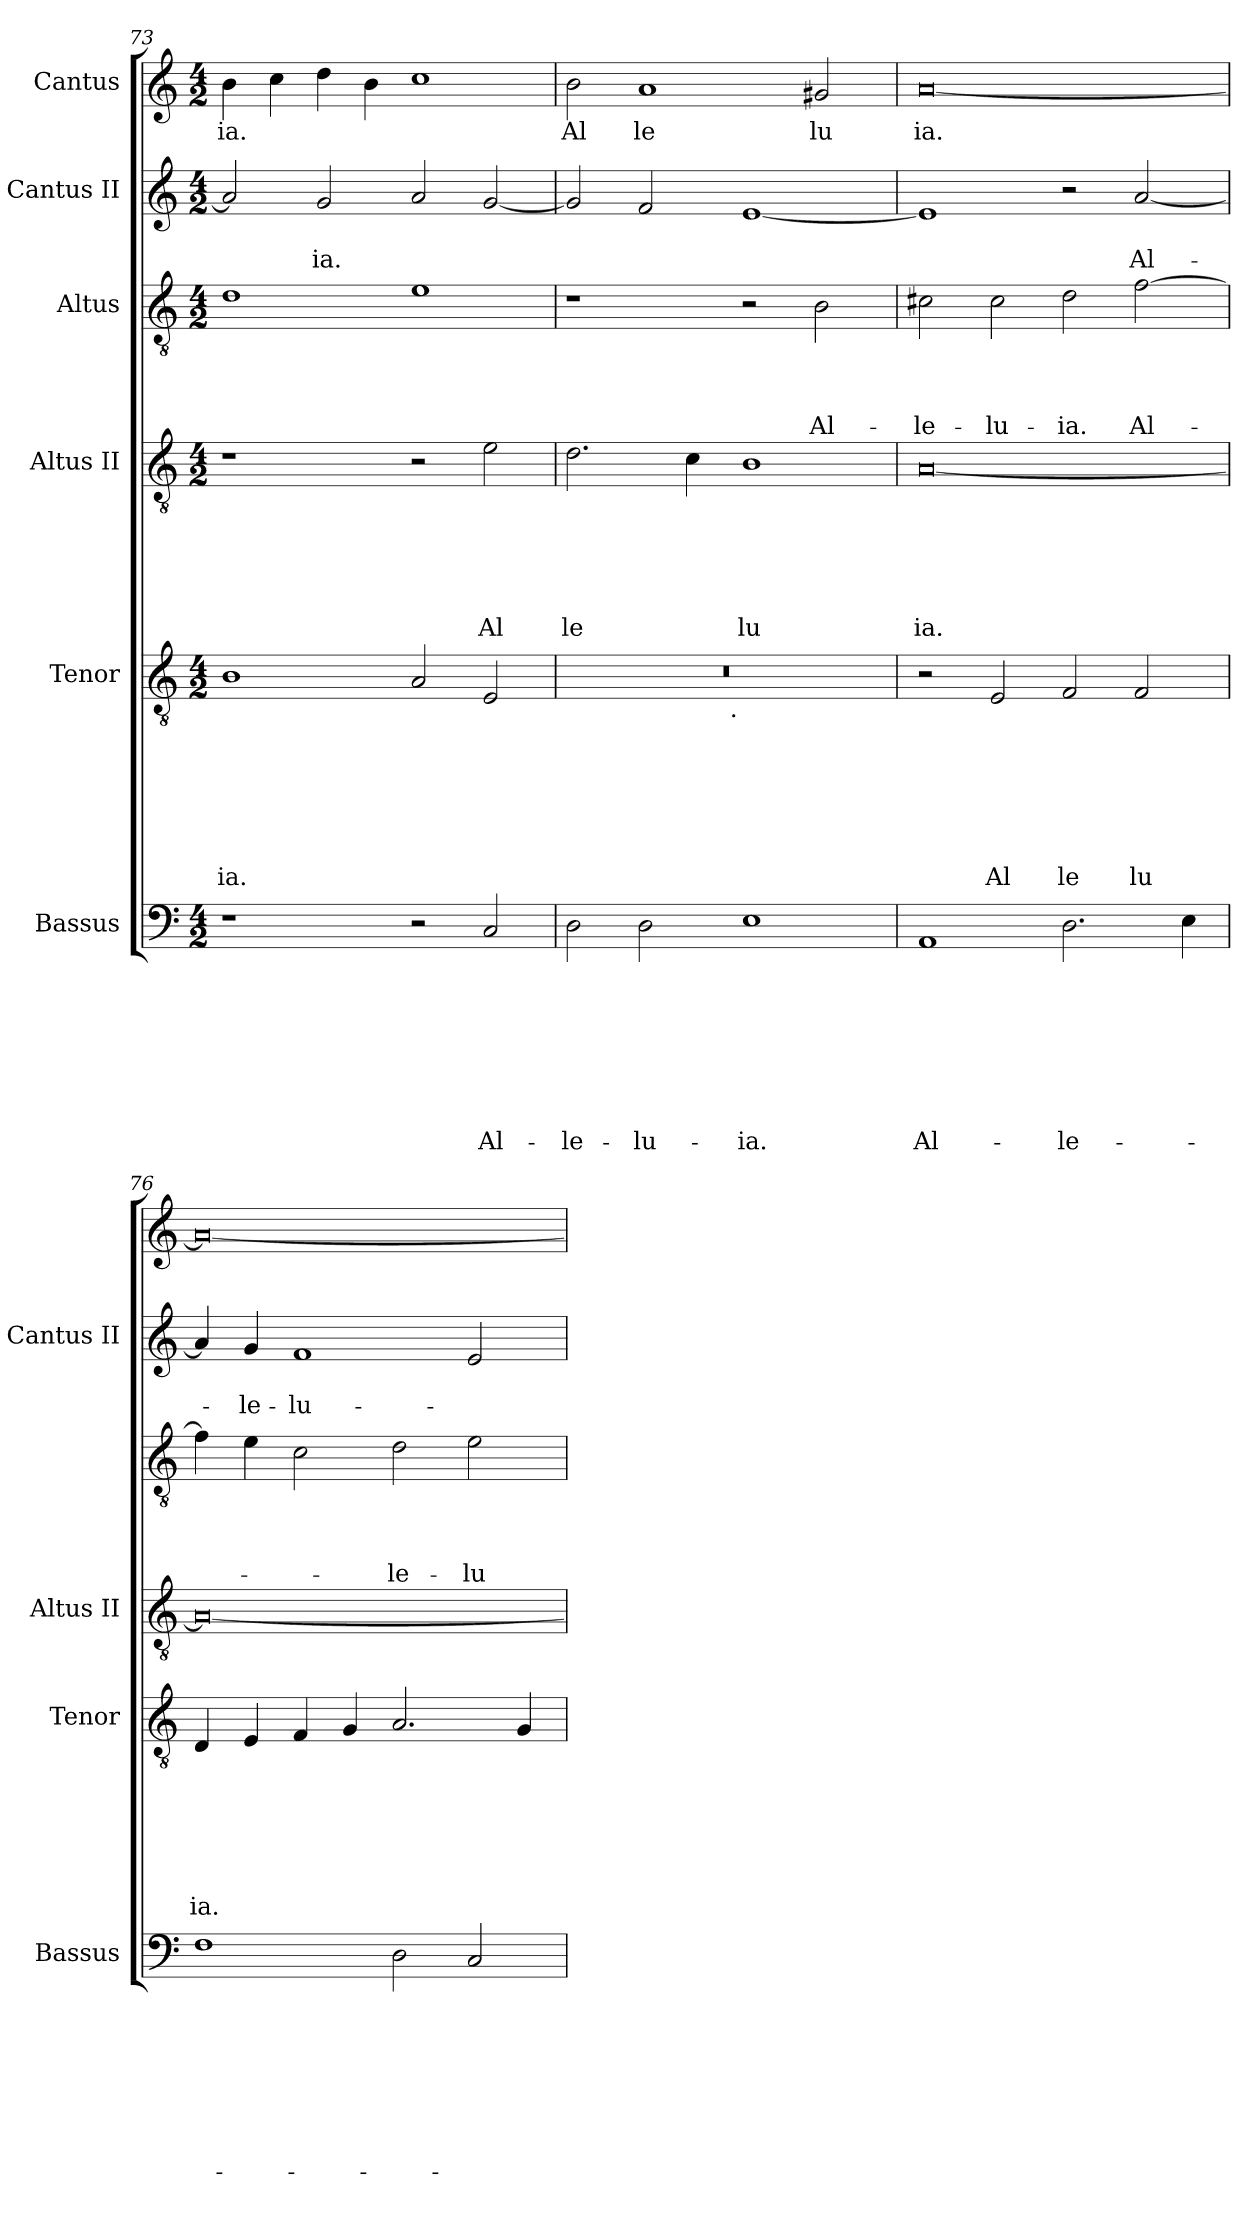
**kern	**text	**text	**text	**text	**text	**text	**text	**text	**kern	**text	**text	**text	**text	**text	**text	**text	**kern	**text	**text	**text	**text	**text	**text	**kern	**text	**text	**text	**text	**kern	**text	**text	**kern	**text
*part6	*part6	*part6	*part6	*part6	*part6	*part6	*part6	*part6	*part5	*part5	*part5	*part5	*part5	*part5	*part5	*part5	*part4	*part4	*part4	*part4	*part4	*part4	*part4	*part3	*part3	*part3	*part3	*part3	*part2	*part2	*part2	*part1	*part1
*staff6	*staff6	*staff6	*staff6	*staff6	*staff6	*staff6	*staff6	*staff6	*staff5	*staff5	*staff5	*staff5	*staff5	*staff5	*staff5	*staff5	*staff4	*staff4	*staff4	*staff4	*staff4	*staff4	*staff4	*staff3	*staff3	*staff3	*staff3	*staff3	*staff2	*staff2	*staff2	*staff1	*staff1
*I"Bassus	*	*	*	*	*	*	*	*	*I"Tenor	*	*	*	*	*	*	*	*I"Altus II	*	*	*	*	*	*	*I"Altus	*	*	*	*	*I"Cantus II	*	*	*I"Cantus	*
*I'Bassus	*	*	*	*	*	*	*	*	*I'Tenor	*	*	*	*	*	*	*	*I'Altus II	*	*	*	*	*	*	*	*	*	*	*	*I'Cantus II	*	*	*	*
*clefF4	*	*	*	*	*	*	*	*	*clefGv2	*	*	*	*	*	*	*	*clefGv2	*	*	*	*	*	*	*clefGv2	*	*	*	*	*clefG2	*	*	*clefG2	*
*k[]	*	*	*	*	*	*	*	*	*k[]	*	*	*	*	*	*	*	*k[]	*	*	*	*	*	*	*k[]	*	*	*	*	*k[]	*	*	*k[]	*
*C:	*	*	*	*	*	*	*	*	*C:	*	*	*	*	*	*	*	*C:	*	*	*	*	*	*	*C:	*	*	*	*	*C:	*	*	*C:	*
*M4/2	*	*	*	*	*	*	*	*	*M4/2	*	*	*	*	*	*	*	*M4/2	*	*	*	*	*	*	*M4/2	*	*	*	*	*M4/2	*	*	*M4/2	*
=73	=73	=73	=73	=73	=73	=73	=73	=73	=73	=73	=73	=73	=73	=73	=73	=73	=73	=73	=73	=73	=73	=73	=73	=73	=73	=73	=73	=73	=73	=73	=73	=73	=73
!	!	!	!	!	!	!	!	!	!	!	!	!	!	!	!	!LO:LY:b	!	!	!	!	!	!	!	!	!	!	!	!	!	!	!	!	!LO:LY:b
1r	.	.	.	.	.	.	.	.	1B	.	.	.	.	.	.	ia.	1r	.	.	.	.	.	.	1d	.	.	.	.	2a/]	.	.	4b\	ia.
.	.	.	.	.	.	.	.	.	.	.	.	.	.	.	.	.	.	.	.	.	.	.	.	.	.	.	.	.	.	.	.	4cc\	.
!	!	!	!	!	!	!	!	!	!	!	!	!	!	!	!	!	!	!	!	!	!	!	!	!	!	!	!	!	!	!	!LO:LY:b	!	!
.	.	.	.	.	.	.	.	.	.	.	.	.	.	.	.	.	.	.	.	.	.	.	.	.	.	.	.	.	2g/	.	-ia.	4dd\	.
.	.	.	.	.	.	.	.	.	.	.	.	.	.	.	.	.	.	.	.	.	.	.	.	.	.	.	.	.	.	.	.	4b\	.
2r	.	.	.	.	.	.	.	.	2A/	.	.	.	.	.	.	.	2r	.	.	.	.	.	.	1e	.	.	.	.	2a/	.	.	1cc	.
!	!	!	!	!	!	!	!	!LO:LY:b	!	!	!	!	!	!	!	!	!	!	!	!	!	!	!LO:LY:b	!	!	!	!	!	!	!	!	!	!
2C/	.	.	.	.	.	.	.	Al-	2E/	.	.	.	.	.	.	.	2e\	.	.	.	.	.	Al	.	.	.	.	.	[<2g/	.	.	.	.
=74	=74	=74	=74	=74	=74	=74	=74	=74	=74	=74	=74	=74	=74	=74	=74	=74	=74	=74	=74	=74	=74	=74	=74	=74	=74	=74	=74	=74	=74	=74	=74	=74	=74
!	!	!	!	!	!	!	!	!LO:LY:b	!	!	!	!	!	!	!	!	!	!	!	!	!	!	!LO:LY:b	!	!	!	!	!	!	!	!	!	!LO:LY:b
*	*	*	*	*	*	*	*	*	*^	*	*	*	*	*	*	*	*	*	*	*	*	*	*	*	*	*	*	*	*	*	*	*	*
2D\	.	.	.	.	.	.	.	-le-	0r	2ryy	.	.	.	.	.	.	.	2.d\	.	.	.	.	.	le	1r	.	.	.	.	2g/]	.	.	2b\	Al
!	!	!	!	!	!	!	!	!LO:LY:b	!	!	!	!	!	!	!	!	!	!	!	!	!	!	!	!	!	!	!	!	!	!	!	!	!	!LO:LY:b
2D\	.	.	.	.	.	.	.	-lu-	.	4...ryy	.	.	.	.	.	.	.	.	.	.	.	.	.	.	.	.	.	.	.	2f/	.	.	1a	le
.	.	.	.	.	.	.	.	.	.	.	.	.	.	.	.	.	.	4c\	.	.	.	.	.	.	.	.	.	.	.	.	.	.	.	.
!	!	!	!	!	!	!	!	!	!	!LO:TX:b:t=.	!	!	!	!	!	!	!	!	!	!	!	!	!	!	!	!	!	!	!	!	!	!	!	!
.	.	.	.	.	.	.	.	.	.	1ryy	.	.	.	.	.	.	.	.	.	.	.	.	.	.	.	.	.	.	.	.	.	.	.	.
!	!	!	!	!	!	!	!	!LO:LY:b	!	!	!	!	!	!	!	!	!	!	!	!	!	!	!	!LO:LY:b	!	!	!	!	!	!	!	!	!	!
1E	.	.	.	.	.	.	.	-ia.	.	.	.	.	.	.	.	.	.	1B	.	.	.	.	.	lu	2r	.	.	.	.	[<1e	.	.	.	.
!	!	!	!	!	!	!	!	!	!	!	!	!	!	!	!	!	!	!	!	!	!	!	!	!	!	!	!	!	!LO:LY:b	!	!	!	!	!LO:LY:b
.	.	.	.	.	.	.	.	.	.	.	.	.	.	.	.	.	.	.	.	.	.	.	.	.	2B\	.	.	.	Al-	.	.	.	2g#/	lu
.	.	.	.	.	.	.	.	.	.	32ryy	.	.	.	.	.	.	.	.	.	.	.	.	.	.	.	.	.	.	.	.	.	.	.	.
=75	=75	=75	=75	=75	=75	=75	=75	=75	=75	=75	=75	=75	=75	=75	=75	=75	=75	=75	=75	=75	=75	=75	=75	=75	=75	=75	=75	=75	=75	=75	=75	=75	=75	=75
!	!	!	!	!	!	!	!	!LO:LY:b	!	!	!	!	!	!	!	!	!	!	!	!	!	!	!	!LO:LY:b	!	!	!	!	!LO:LY:b	!	!	!	!	!LO:LY:b
*	*	*	*	*	*	*	*	*	*v	*v	*	*	*	*	*	*	*	*	*	*	*	*	*	*	*	*	*	*	*	*	*	*	*	*
1AA	.	.	.	.	.	.	.	Al-	2r	.	.	.	.	.	.	.	[<0A	.	.	.	.	.	ia.	2c#X\	.	.	.	-le-	1e]	.	.	[<0a	ia.
!	!	!	!	!	!	!	!	!	!	!	!	!	!	!	!	!LO:LY:b	!	!	!	!	!	!	!	!	!	!	!	!LO:LY:b	!	!	!	!	!
.	.	.	.	.	.	.	.	.	2E/	.	.	.	.	.	.	Al	.	.	.	.	.	.	.	2c#\	.	.	.	-lu-	.	.	.	.	.
!	!	!	!	!	!	!	!	!LO:LY:b	!	!	!	!	!	!	!	!LO:LY:b	!	!	!	!	!	!	!	!	!	!	!	!LO:LY:b	!	!	!	!	!
2.D\	.	.	.	.	.	.	.	-le-	2F/	.	.	.	.	.	.	le	.	.	.	.	.	.	.	2d\	.	.	.	-ia.	2r	.	.	.	.
!	!	!	!	!	!	!	!	!	!	!	!	!	!	!	!	!LO:LY:b	!	!	!	!	!	!	!	!	!	!	!	!LO:LY:b	!	!	!LO:LY:b	!	!
.	.	.	.	.	.	.	.	.	2F/	.	.	.	.	.	.	lu	.	.	.	.	.	.	.	[>2f\	.	.	.	Al-	[<2a/	.	Al-	.	.
4E\	.	.	.	.	.	.	.	.	.	.	.	.	.	.	.	.	.	.	.	.	.	.	.	.	.	.	.	.	.	.	.	.	.
=76	=76	=76	=76	=76	=76	=76	=76	=76	=76	=76	=76	=76	=76	=76	=76	=76	=76	=76	=76	=76	=76	=76	=76	=76	=76	=76	=76	=76	=76	=76	=76	=76	=76
!	!	!	!	!	!	!	!	!	!	!	!	!	!	!	!	!LO:LY:b	!	!	!	!	!	!	!	!	!	!	!	!	!	!	!	!	!
1F	.	.	.	.	.	.	.	.	4D/	.	.	.	.	.	.	ia.	0A_	.	.	.	.	.	.	4f\]	.	.	.	.	4a/]	.	.	0a_	.
!	!	!	!	!	!	!	!	!	!	!	!	!	!	!	!	!	!	!	!	!	!	!	!	!	!	!	!	!	!	!	!LO:LY:b	!	!
.	.	.	.	.	.	.	.	.	4E/	.	.	.	.	.	.	.	.	.	.	.	.	.	.	4e\	.	.	.	.	4g/	.	-le-	.	.
!	!	!	!	!	!	!	!	!	!	!	!	!	!	!	!	!	!	!	!	!	!	!	!	!	!	!	!	!	!	!	!LO:LY:b	!	!
.	.	.	.	.	.	.	.	.	4F/	.	.	.	.	.	.	.	.	.	.	.	.	.	.	2c\	.	.	.	.	1f	.	-lu-	.	.
.	.	.	.	.	.	.	.	.	4G/	.	.	.	.	.	.	.	.	.	.	.	.	.	.	.	.	.	.	.	.	.	.	.	.
!	!	!	!	!	!	!	!	!	!	!	!	!	!	!	!	!	!	!	!	!	!	!	!	!	!	!	!	!LO:LY:b	!	!	!	!	!
2D\	.	.	.	.	.	.	.	.	2.A/	.	.	.	.	.	.	.	.	.	.	.	.	.	.	2d\	.	.	.	-le-	.	.	.	.	.
!	!	!	!	!	!	!	!	!	!	!	!	!	!	!	!	!	!	!	!	!	!	!	!	!	!	!	!	!LO:LY:b	!	!	!	!	!
2C/	.	.	.	.	.	.	.	.	.	.	.	.	.	.	.	.	.	.	.	.	.	.	.	2e\	.	.	.	-lu-	2e/	.	.	.	.
.	.	.	.	.	.	.	.	.	4G/	.	.	.	.	.	.	.	.	.	.	.	.	.	.	.	.	.	.	.	.	.	.	.	.
=	=	=	=	=	=	=	=	=	=	=	=	=	=	=	=	=	=	=	=	=	=	=	=	=	=	=	=	=	=	=	=	=	=
*-	*-	*-	*-	*-	*-	*-	*-	*-	*-	*-	*-	*-	*-	*-	*-	*-	*-	*-	*-	*-	*-	*-	*-	*-	*-	*-	*-	*-	*-	*-	*-	*-	*-
